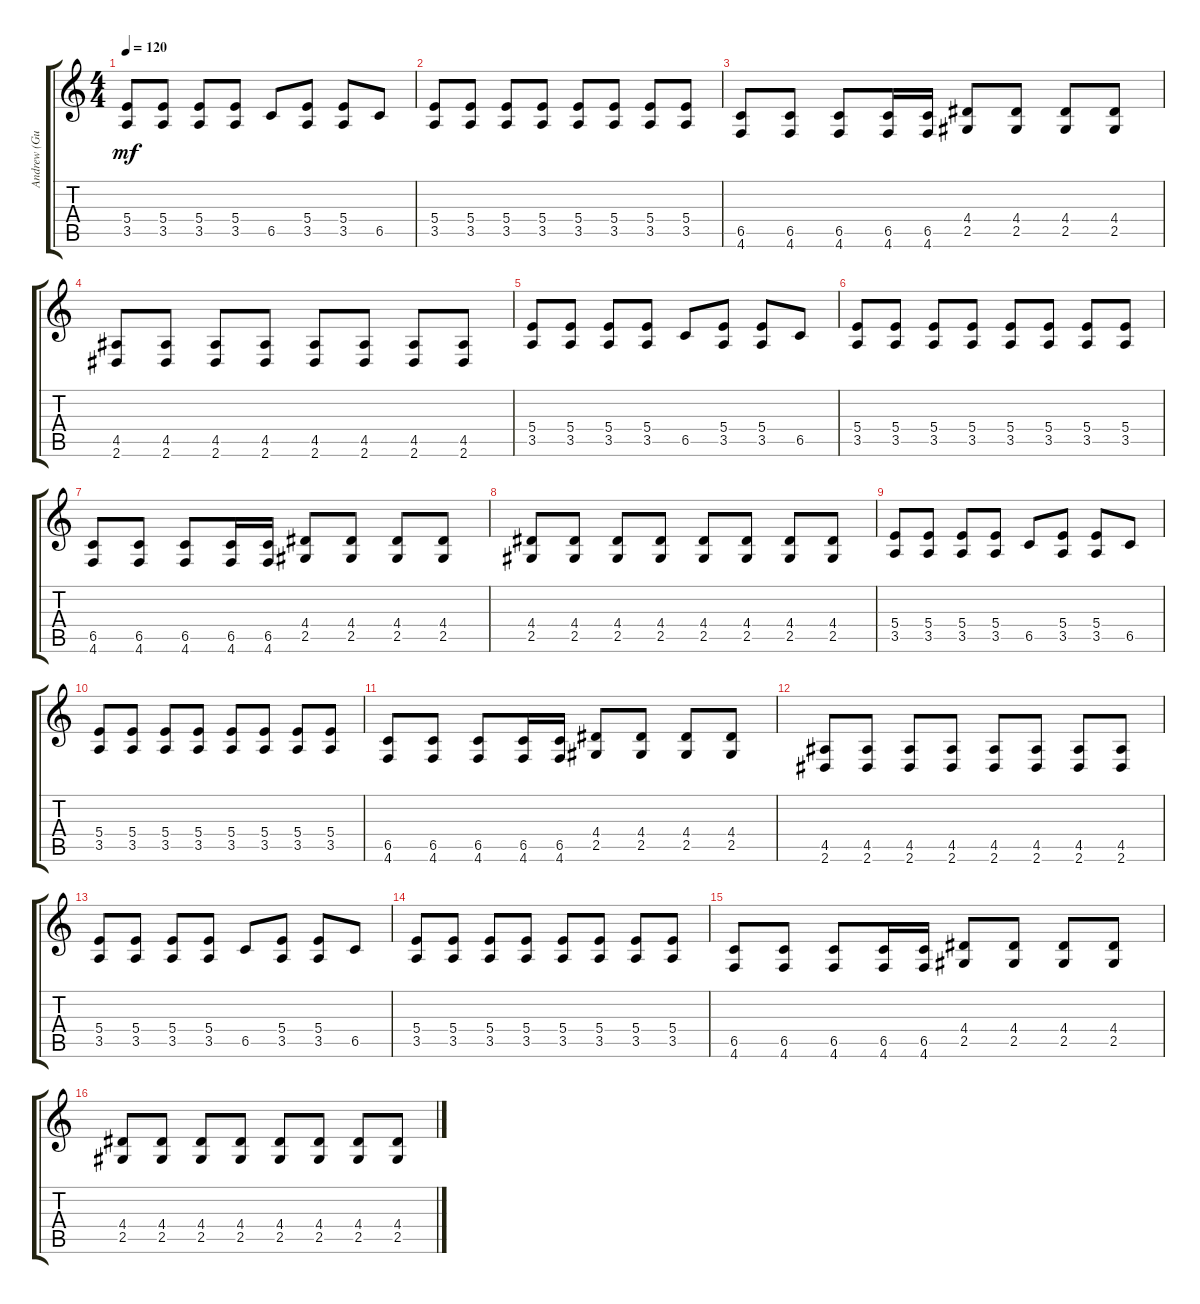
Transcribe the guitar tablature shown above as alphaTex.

\track ("Andrew (Guitar right) tuned to C#" "Andrew (Gu") {instrument distortionguitar}
\staff {score tabs}
\tuning (Db4 Ab3 E3 B2 Gb2 Db2) {hide}
\ts (4 4)
\tempo 120
\clef g2
\ks c
(5.4 3.5).8{dy mf} (5.4 3.5).8 (5.4 3.5).8 (5.4 3.5).8 6.5.8 (5.4 3.5).8 (5.4 3.5).8 6.5.8 |
(5.4 3.5).8 (5.4 3.5).8 (5.4 3.5).8 (5.4 3.5).8 (5.4 3.5).8 (5.4 3.5).8 (5.4 3.5).8 (5.4 3.5).8 |
(6.5 4.6).8 (6.5 4.6).8 (6.5 4.6).8 (6.5 4.6).16 (6.5 4.6).16 (4.4 2.5).8 (4.4 2.5).8 (4.4 2.5).8 (4.4 2.5).8 |
(4.5 2.6).8 (4.5 2.6).8 (4.5 2.6).8 (4.5 2.6).8 (4.5 2.6).8 (4.5 2.6).8 (4.5 2.6).8 (4.5 2.6).8 |
(5.4 3.5).8 (5.4 3.5).8 (5.4 3.5).8 (5.4 3.5).8 6.5.8 (5.4 3.5).8 (5.4 3.5).8 6.5.8 |
(5.4 3.5).8 (5.4 3.5).8 (5.4 3.5).8 (5.4 3.5).8 (5.4 3.5).8 (5.4 3.5).8 (5.4 3.5).8 (5.4 3.5).8 |
(6.5 4.6).8 (6.5 4.6).8 (6.5 4.6).8 (6.5 4.6).16 (6.5 4.6).16 (4.4 2.5).8 (4.4 2.5).8 (4.4 2.5).8 (4.4 2.5).8 |
(4.4 2.5).8 (4.4 2.5).8 (4.4 2.5).8 (4.4 2.5).8 (4.4 2.5).8 (4.4 2.5).8 (4.4 2.5).8 (4.4 2.5).8 |
(5.4 3.5).8 (5.4 3.5).8 (5.4 3.5).8 (5.4 3.5).8 6.5.8 (5.4 3.5).8 (5.4 3.5).8 6.5.8 |
(5.4 3.5).8 (5.4 3.5).8 (5.4 3.5).8 (5.4 3.5).8 (5.4 3.5).8 (5.4 3.5).8 (5.4 3.5).8 (5.4 3.5).8 |
(6.5 4.6).8 (6.5 4.6).8 (6.5 4.6).8 (6.5 4.6).16 (6.5 4.6).16 (4.4 2.5).8 (4.4 2.5).8 (4.4 2.5).8 (4.4 2.5).8 |
(4.5 2.6).8 (4.5 2.6).8 (4.5 2.6).8 (4.5 2.6).8 (4.5 2.6).8 (4.5 2.6).8 (4.5 2.6).8 (4.5 2.6).8 |
(5.4 3.5).8 (5.4 3.5).8 (5.4 3.5).8 (5.4 3.5).8 6.5.8 (5.4 3.5).8 (5.4 3.5).8 6.5.8 |
(5.4 3.5).8 (5.4 3.5).8 (5.4 3.5).8 (5.4 3.5).8 (5.4 3.5).8 (5.4 3.5).8 (5.4 3.5).8 (5.4 3.5).8 |
(6.5 4.6).8 (6.5 4.6).8 (6.5 4.6).8 (6.5 4.6).16 (6.5 4.6).16 (4.4 2.5).8 (4.4 2.5).8 (4.4 2.5).8 (4.4 2.5).8 |
(4.4 2.5).8 (4.4 2.5).8 (4.4 2.5).8 (4.4 2.5).8 (4.4 2.5).8 (4.4 2.5).8 (4.4 2.5).8 (4.4 2.5).8
